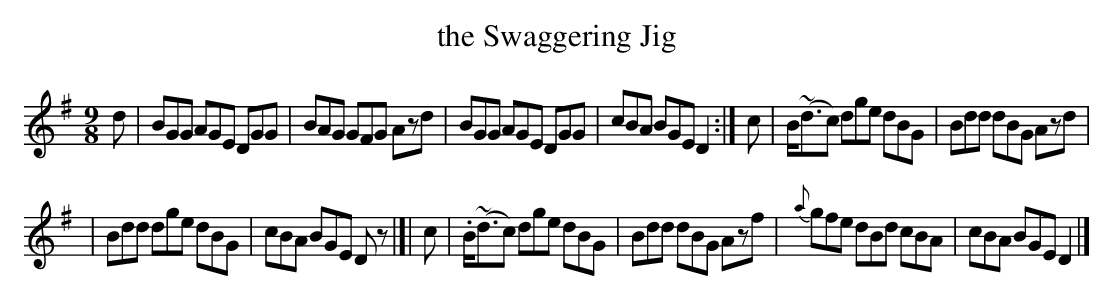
X:1
T: the Swaggering Jig
M: 9/8
L: 1/8
K: G
d | BGG AGE DGG | BAG GFG Azd \
| BGG AGE DGG | cBA BGE D2 :| c \
| B/(~d3/2c) dge dBG | Bdd dBG Azd |
| Bdd dge dBG | cBA BGE Dz |[| c \
| .B/(~d3/2c) dge dBG | Bdd dBG Azf \
| {a}gfe dBd cBA | cBA BGE D2 |]
